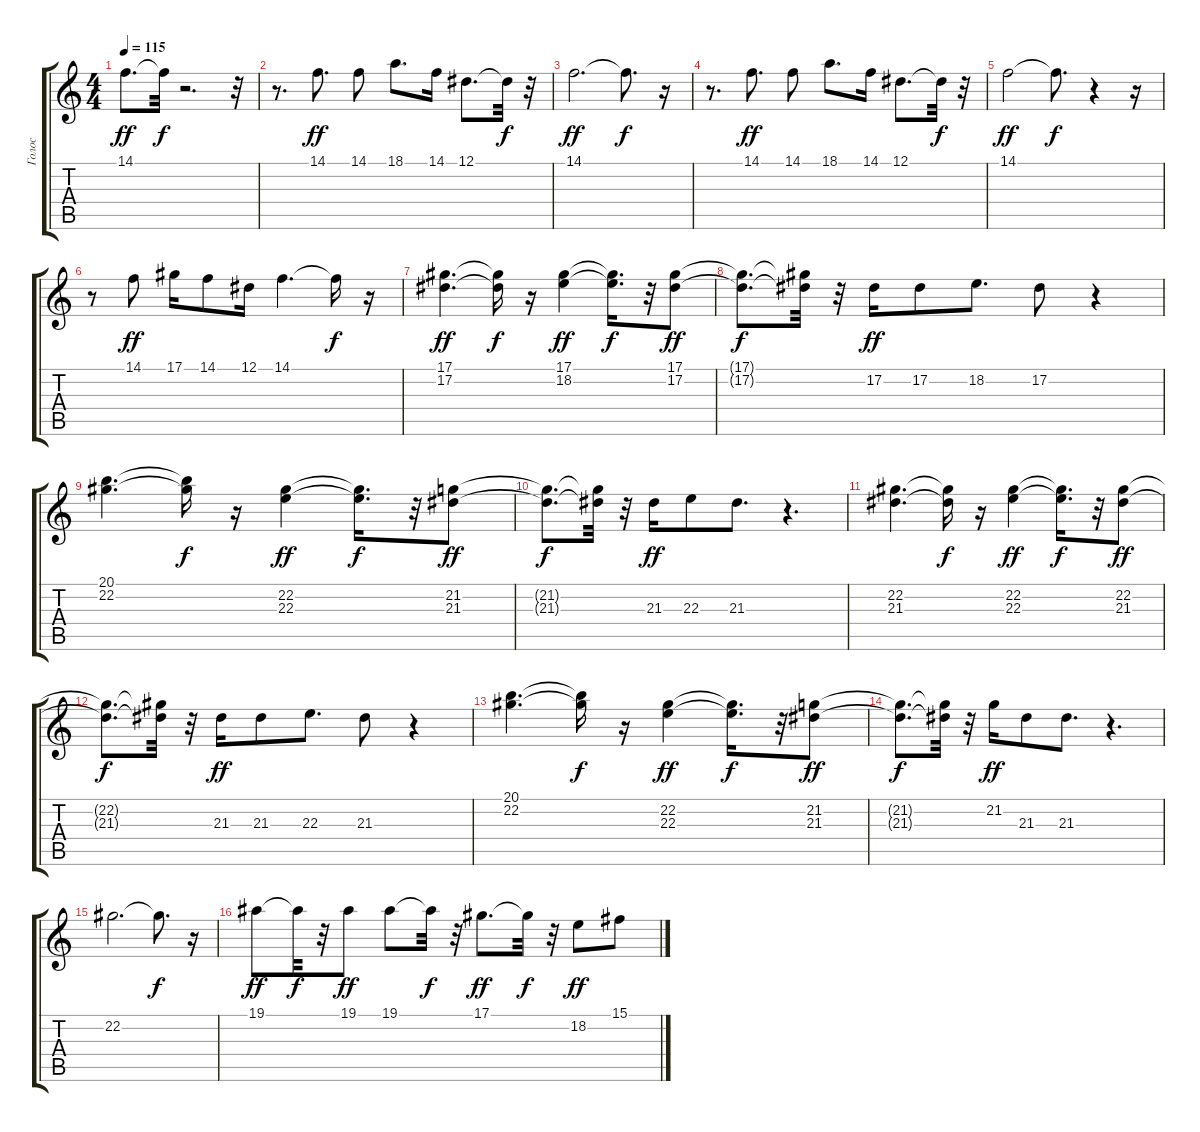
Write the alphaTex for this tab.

\track ("Голос" "Голос") {instrument acousticgrandpiano}
\staff {score tabs}
\tuning (Eb4 Bb3 Gb3 Db3 Ab2 Eb2) {hide}
\ts (4 4)
\tempo 115
\clef g2
\ks c
14.1.8{d dy ff} 14.1{t}.32{dy f} r.2{d} r.32 |
r.8{d} 14.1.8{d dy ff} 14.1.8 18.1.8{d} 14.1.16 12.1.8{d} 12.1{t}.32{dy f} r.32 |
14.1.2{d dy ff} 14.1{t}.8{d dy f} r.16 |
r.8{d} 14.1.8{d dy ff} 14.1.8 18.1.8{d} 14.1.16 12.1.8{d} 12.1{t}.32{dy f} r.32 |
14.1.2{dy ff} 14.1{t}.8{d dy f} r.4 r.16 |
r.8 14.1.8{dy ff} 17.1.16 14.1.8 12.1.16 14.1.4{d} 14.1{t}.16{dy f} r.16 |
(17.1 17.2).4{d dy ff} (17.1{t} 17.2{t}).16{dy f} r.16 (17.1 18.2).4{dy ff} (17.1{t} 18.2{t}).16{d dy f} r.32 (17.1 17.2).8{dy ff} |
(17.1{t} 17.2{t}).8{d dy f} (17.1{t} 17.2{t}).32 r.32 17.2.16{dy ff} 17.2.8 18.2.8{d} 17.2.8 r.4 |
(20.1 22.2).4{d} (20.1{t} 22.2{t}).16{dy f} r.16 (22.2 22.3).4{dy ff} (22.2{t} 22.3{t}).16{d dy f} r.32 (21.2 21.3).8{dy ff} |
(21.2{t} 21.3{t}).8{d dy f} (21.2{t} 21.3{t}).32 r.32 21.3.16{dy ff} 22.3.8 21.3.8{d} r.4{d} |
(22.2 21.3).4{d} (22.2{t} 21.3{t}).16{dy f} r.16 (22.2 22.3).4{dy ff} (22.2{t} 22.3{t}).16{d dy f} r.32 (22.2 21.3).8{dy ff} |
(22.2{t} 21.3{t}).8{d dy f} (22.2{t} 21.3{t}).32 r.32 21.3.16{dy ff} 21.3.8 22.3.8{d} 21.3.8 r.4 |
(20.1 22.2).4{d} (20.1{t} 22.2{t}).16{dy f} r.16 (22.2 22.3).4{dy ff} (22.2{t} 22.3{t}).16{d dy f} r.32 (21.2 21.3).8{dy ff} |
(21.2{t} 21.3{t}).8{d dy f} (21.2{t} 21.3{t}).32 r.32 21.2.16{dy ff} 21.3.8 21.3.8{d} r.4{d} |
22.2.2{d} 22.2{t}.8{d dy f} r.16 |
19.1.8{dy ff} 19.1{t}.32{dy f} r.32 19.1.8{dy ff} 19.1.8 19.1{t}.32{dy f} r.32 17.1.8{d dy ff} 17.1{t}.32{dy f} r.32 18.2.8{dy ff} 15.1.8
